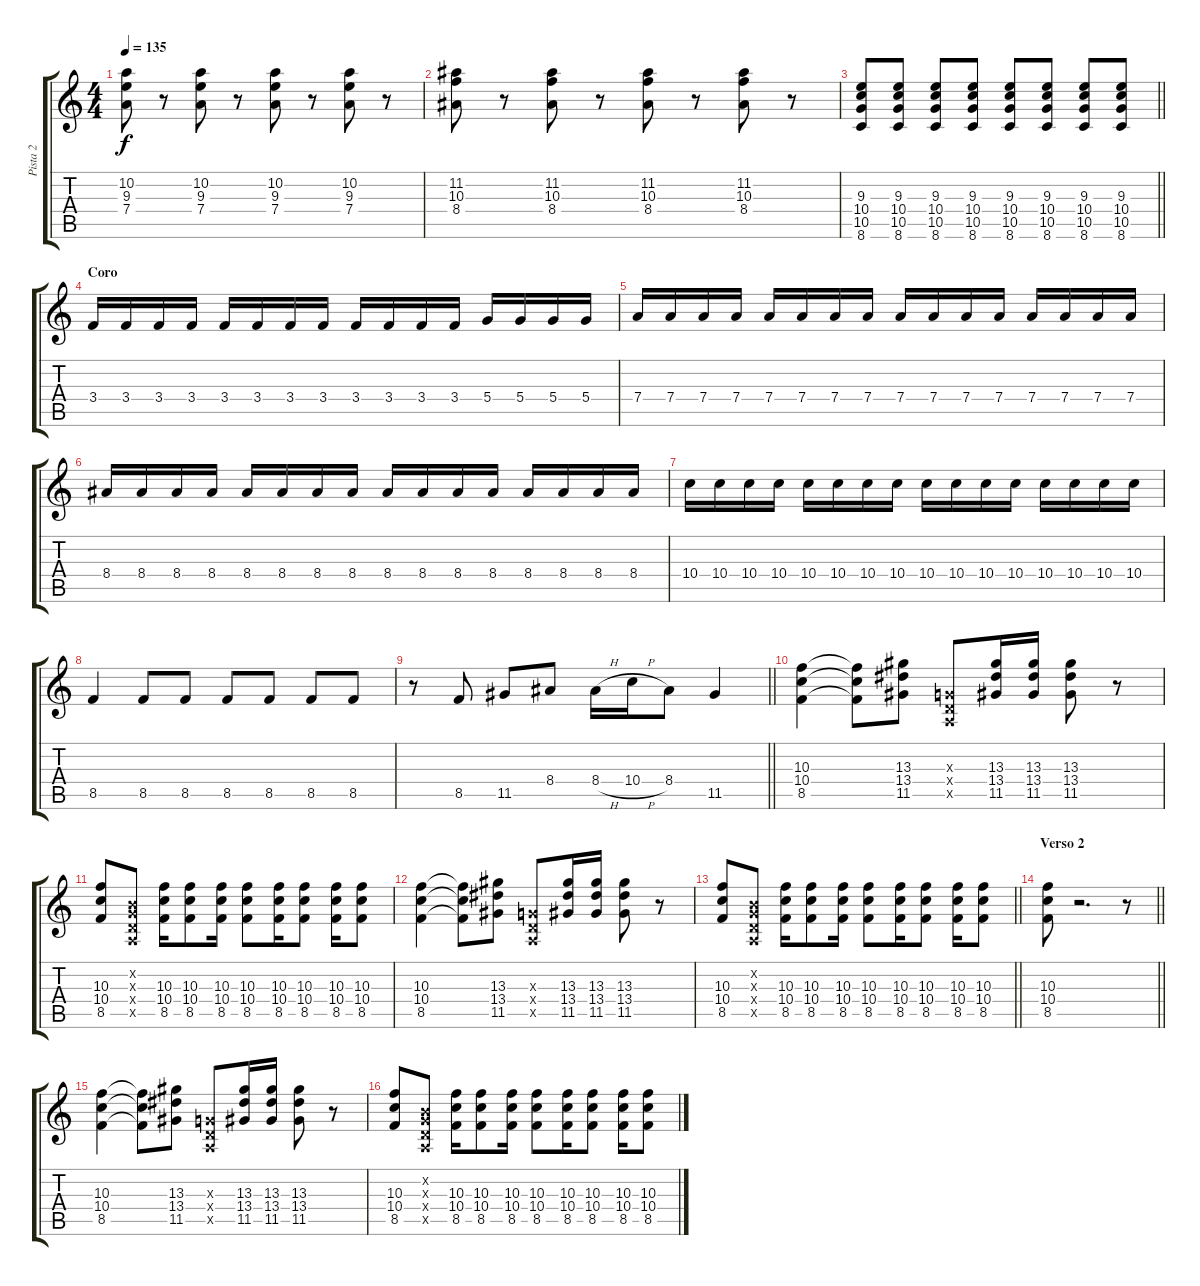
\track ("Pista 2" "Pista 2") {instrument overdrivenguitar}
\staff {score tabs}
\tuning (E4 B3 G3 D3 A2 E2) {hide}
\ts (4 4)
\tempo 135
\clef g2
\ks c
(10.2 9.3 7.4).8{dy f} r.8 (10.2 9.3 7.4).8 r.8 (10.2 9.3 7.4).8 r.8 (10.2 9.3 7.4).8 r.8 |
(11.2 10.3 8.4).8 r.8 (11.2 10.3 8.4).8 r.8 (11.2 10.3 8.4).8 r.8 (11.2 10.3 8.4).8 r.8 |
\barLineRight lightlight
(9.3 10.4 10.5 8.6).8 (9.3 10.4 10.5 8.6).8 (9.3 10.4 10.5 8.6).8 (9.3 10.4 10.5 8.6).8 (9.3 10.4 10.5 8.6).8 (9.3 10.4 10.5 8.6).8 (9.3 10.4 10.5 8.6).8 (9.3 10.4 10.5 8.6).8 |
\section ("" "Coro")
3.4.16 3.4.16 3.4.16 3.4.16 3.4.16 3.4.16 3.4.16 3.4.16 3.4.16 3.4.16 3.4.16 3.4.16 5.4.16 5.4.16 5.4.16 5.4.16 |
7.4.16 7.4.16 7.4.16 7.4.16 7.4.16 7.4.16 7.4.16 7.4.16 7.4.16 7.4.16 7.4.16 7.4.16 7.4.16 7.4.16 7.4.16 7.4.16 |
8.4.16 8.4.16 8.4.16 8.4.16 8.4.16 8.4.16 8.4.16 8.4.16 8.4.16 8.4.16 8.4.16 8.4.16 8.4.16 8.4.16 8.4.16 8.4.16 |
10.4.16 10.4.16 10.4.16 10.4.16 10.4.16 10.4.16 10.4.16 10.4.16 10.4.16 10.4.16 10.4.16 10.4.16 10.4.16 10.4.16 10.4.16 10.4.16 |
8.5.4 8.5.8 8.5.8 8.5.8 8.5.8 8.5.8 8.5.8 |
\barLineRight lightlight
r.8 8.5.8 11.5.8 8.4.8 8.4{h}.16 10.4{h}.16 8.4.8 11.5.4 |
(10.3 10.4 8.5).4{volume 12 balance 8} (10.3{t} 10.4{t} 8.5{t}).8 (13.3 13.4 11.5).8 (0.3{x} 0.4{x} 0.5{x}).8 (13.3 13.4 11.5).16 (13.3 13.4 11.5).16 (13.3 13.4 11.5).8 r.8 |
(10.3 10.4 8.5).8 (0.2{x} 0.3{x} 0.4{x} 0.5{x}).8 (10.3 10.4 8.5).16 (10.3 10.4 8.5).8 (10.3 10.4 8.5).16 (10.3 10.4 8.5).8 (10.3 10.4 8.5).16 (10.3 10.4 8.5).8 (10.3 10.4 8.5).16 (10.3 10.4 8.5).8 |
(10.3 10.4 8.5).4 (10.3{t} 10.4{t} 8.5{t}).8 (13.3 13.4 11.5).8 (0.3{x} 0.4{x} 0.5{x}).8 (13.3 13.4 11.5).16 (13.3 13.4 11.5).16 (13.3 13.4 11.5).8 r.8 |
\barLineRight lightlight
(10.3 10.4 8.5).8 (0.2{x} 0.3{x} 0.4{x} 0.5{x}).8 (10.3 10.4 8.5).16 (10.3 10.4 8.5).8 (10.3 10.4 8.5).16 (10.3 10.4 8.5).8 (10.3 10.4 8.5).16 (10.3 10.4 8.5).8 (10.3 10.4 8.5).16 (10.3 10.4 8.5).8 |
\section ("" "Verso 2")
\barLineRight lightlight
(10.3 10.4 8.5).8 r.2{d} r.8 |
(10.3 10.4 8.5).4 (10.3{t} 10.4{t} 8.5{t}).8 (13.3 13.4 11.5).8 (0.3{x} 0.4{x} 0.5{x}).8 (13.3 13.4 11.5).16 (13.3 13.4 11.5).16 (13.3 13.4 11.5).8 r.8 |
(10.3 10.4 8.5).8 (0.2{x} 0.3{x} 0.4{x} 0.5{x}).8 (10.3 10.4 8.5).16 (10.3 10.4 8.5).8 (10.3 10.4 8.5).16 (10.3 10.4 8.5).8 (10.3 10.4 8.5).16 (10.3 10.4 8.5).8 (10.3 10.4 8.5).16 (10.3 10.4 8.5).8
